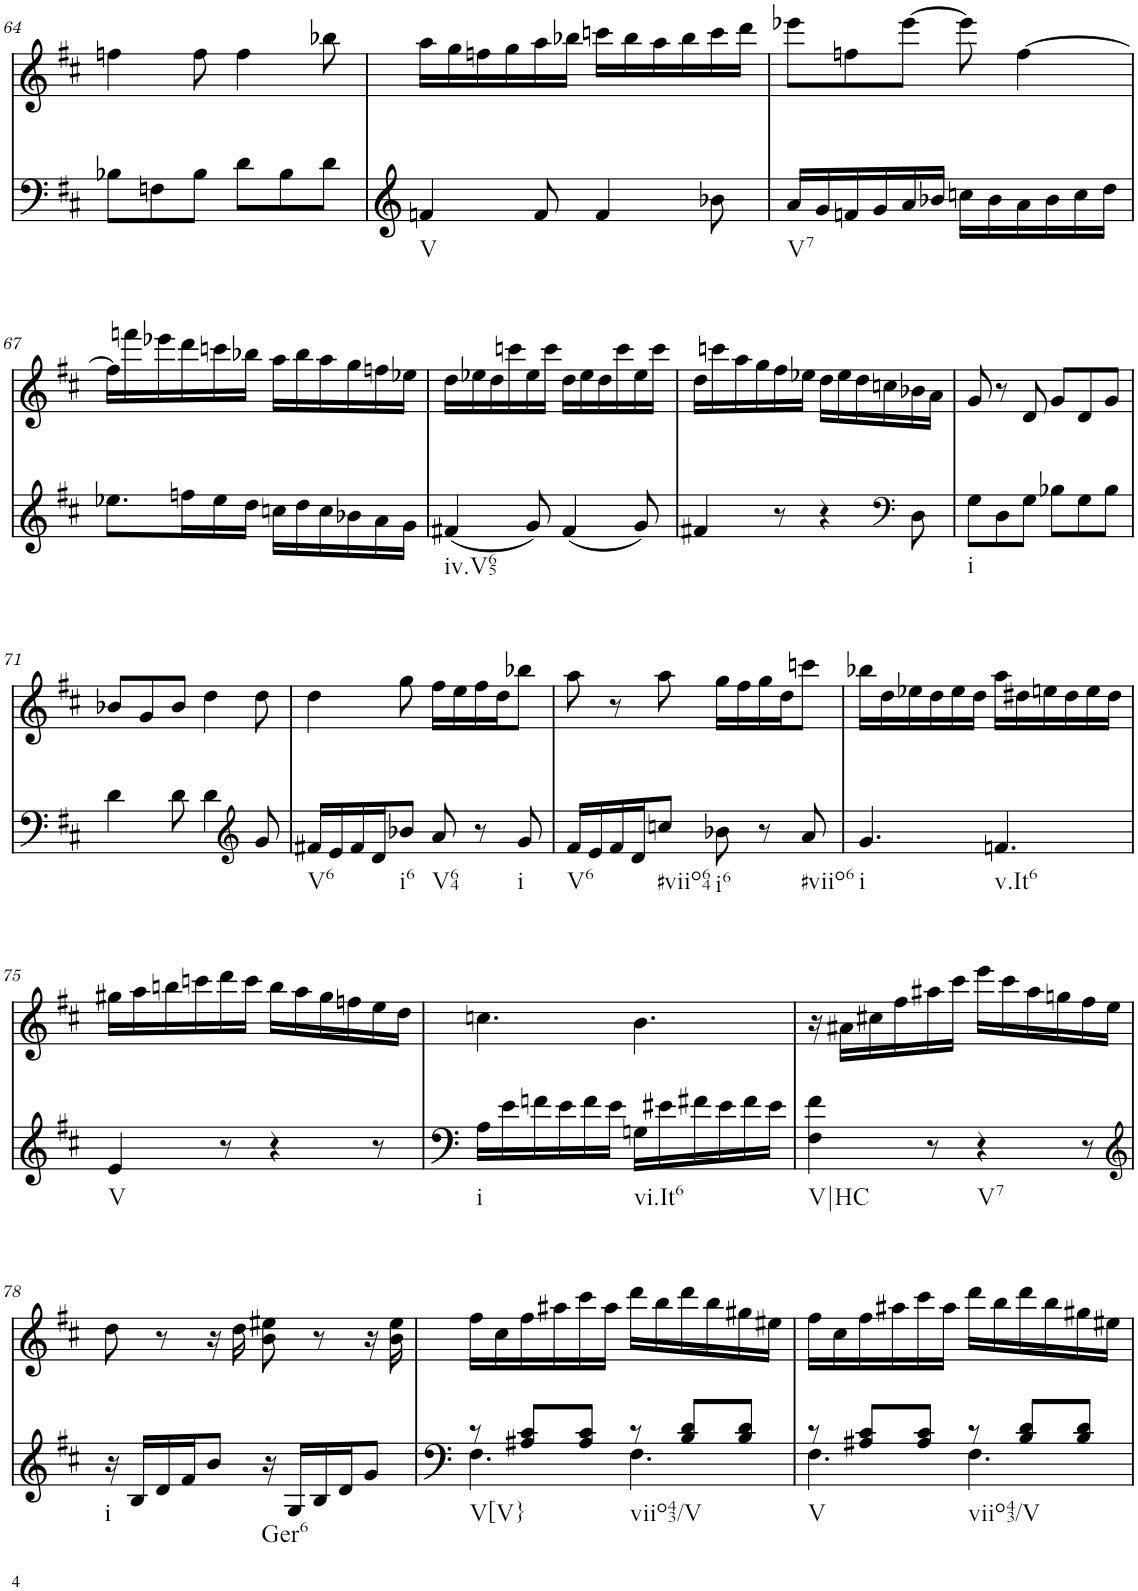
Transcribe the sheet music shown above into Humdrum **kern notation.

**kern	**kern
*part2	*part1
*staff2	*staff1
*I"Piano, unbenannt	*I"Piano, unbenannt
*I'Pno	*I'Pno
!!LO:PB:g=z
*clefF4	*clefG2
*k[f#c#]	*k[f#c#]
*M6/8	*M6/8
=64	=64
8B-X\L	4ffn\
8Fn\	.
8B-\J	8ff\
8d\L	4ff\
8B-\	.
8d\J	8bb-X\
=65	=65
!LO:TX:b:t=V	!
4fn/	16aa\LL
.	16gg\
.	16ffn\
.	16gg\
8f/	16aa\
.	16bb-X\JJ
4f/	16cccn\LL
.	16bb-\
.	16aa\
.	16bb-\
8b-X\	16ccc\
.	16ddd\JJ
=66	=66
!LO:TX:b:t=V7	!
16a/LL	8eee-X\L
16g/	.
16fn/	8ffn\
16g/	.
16a/	[8eee-\J
16b-X/JJ	.
16ccn\LL	8eee-\]
16b-\	.
16a\	[4ff\
16b-\	.
16cc\	.
16dd\JJ	.
!!LO:LB:g=z
=67	=67
8.ee-X\L	16ff\LL]
.	16fffn\
.	16eee-X\
16ffn\L	16ddd\
16ee-\	16cccn\
16dd\JJ	16bb-X\JJ
16ccn\LL	16aa\LL
16dd\	16bb-\
16cc\	16aa\
16b-X\	16gg\
16a\	16ffn\
16g\JJ	16ee-X\JJ
=68	=68
!LO:TX:b:t=iv.V65	!
(4f#X/	16dd\LL
.	16ee-X\
.	16dd\
.	16cccn\
8g/)	16ee-\
.	16ccc\JJ
(4f#/	16dd\LL
.	16ee-\
.	16dd\
.	16ccc\
8g/)	16ee-\
.	16ccc\JJ
=69	=69
4f#X/	16dd\LL
.	16cccn\
.	16aa\
.	16gg\
8r	16ff#\
.	16ee-X\JJ
4r	16dd\LL
.	16ee-\
.	16dd\
.	16ccn\
*clefF4	*
8D\	16b-X\
.	16a\JJ
=70	=70
!LO:TX:b:t=i	!
8G\L	8g/
8D\	8r
8G\J	8d/
8B-X\L	8g/L
8G\	8d/
8B-\J	8g/J
!!LO:LB:g=z
=71	=71
4d\	8b-X/L
.	8g/
8d\	8b-/J
4d\	4dd\
*clefG2	*
8g/	8dd\
=72	=72
!LO:TX:b:t=V6	!
16f#X/LL	4dd\
16e/	.
16f#/	.
16d/J	.
!LO:TX:b:t=i6	!
8b-X/J	8gg\
!LO:TX:b:t=V64	!
8a/	16ff#\LL
.	16ee\
8r	16ff#\
.	16dd\J
!LO:TX:b:t=i	!
8g/	8bb-X\J
=73	=73
!LO:TX:b:t=V6	!
16f#/LL	8aa\
16e/	.
16f#/	8r
16d/J	.
!LO:TX:b:t=#viio64	!
8ccn/J	8aa\
!LO:TX:b:t=i6	!
8b-X\	16gg\LL
.	16ff#\
8r	16gg\
.	16dd\J
!LO:TX:b:t=#viio6	!
8a/	8cccn\J
=74	=74
!LO:TX:b:t=i	!
4.g/	16bb-X\LL
.	16dd\
.	16ee-X\
.	16dd\
.	16ee-\
.	16dd\JJ
!LO:TX:b:t=v.It6	!
4.fn/	16aa\LL
.	16dd#X\
.	16een\
.	16dd#\
.	16ee\
.	16dd#\JJ
!!LO:LB:g=z
=75	=75
!LO:TX:b:t=V	!
4e/	16gg#X\LL
.	16aa\
.	16bbn\
.	16cccn\
8r	16ddd\
.	16ccc\JJ
4r	16bb\LL
.	16aa\
.	16gg#\
.	16ffn\
8r	16ee\
.	16dd\JJ
=76	=76
!LO:TX:b:t=i	!
16A\LL	4.ccn\
16e\	.
16fn\	.
16e\	.
16f\	.
16e\JJ	.
!LO:TX:b:t=vi.It6	!
16Gn\LL	4.b\
16e#X\	.
16f#X\	.
16e#\	.
16f#\	.
16e#\JJ	.
=77	=77
!LO:TX:b:t=V|HC	!
4F#\ 4f#\	16r
.	16a#X\LL
.	16cc#X\
.	16ff#\
8r	16aa#X\
.	16ccc#\JJ
!LO:TX:b:t=V7	!
4r	16eee\LL
.	16ccc#\
.	16aa#\
.	16ggn\
8r	16ff#\
.	16ee\JJ
!!LO:LB:g=z
=78	=78
*clefG2	*
!LO:TX:b:t=i	!
16r	8dd\
16B/LL	.
16d/	8r
16f#/J	.
8b/J	16r
.	16dd\
!LO:TX:b:t=Ger6	!
16r	8b\ 8ee#X\
16G/LL	.
16B/	8r
16d/J	.
8g/J	16r
.	16b\ 16ee#\
=79	=79
*^	*
!LO:TX:b:t=V[V}	!	!
8r	4.F#\	16ff#\LL
.	.	16cc#\
8A#X/ 8c#/L	.	16ff#\
.	.	16aa#X\
8A#/ 8c#/J	.	16ccc#\
.	.	16aa#\JJ
!LO:TX:b:t=viio43/V	!	!
8r	4.F#\	16ddd\LL
.	.	16bb\
8B/ 8d/L	.	16ddd\
.	.	16bb\
8B/ 8d/J	.	16gg#X\
.	.	16ee#X\JJ
=80	=80	=80
!LO:TX:b:t=V	!	!
8r	4.F#\	16ff#\LL
.	.	16cc#\
8A#X/ 8c#/L	.	16ff#\
.	.	16aa#X\
8A#/ 8c#/J	.	16ccc#\
.	.	16aa#\JJ
!LO:TX:b:t=viio43/V	!	!
8r	4.F#\	16ddd\LL
.	.	16bb\
8B/ 8d/L	.	16ddd\
.	.	16bb\
8B/ 8d/J	.	16gg#X\
.	.	16ee#X\JJ
*v	*v	*
=	=
*-	*-
